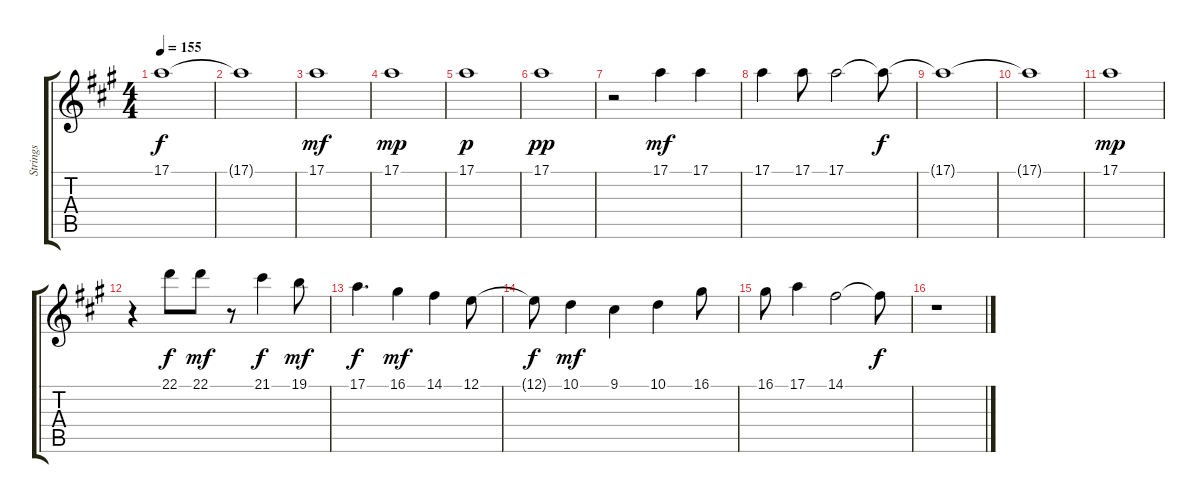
\track ("Strings" "Strings") {instrument stringensemble1}
\staff {score tabs}
\tuning (E4 B3 G3 D3 A2 E2) {hide}
\ts (4 4)
\tempo 155
\clef g2
\ks a
17.1{t}.1{dy f} |
17.1{t}.1 |
17.1.1{dy mf} |
17.1.1{dy mp} |
17.1.1{dy p} |
17.1.1{dy pp} |
r.2 17.1.4{dy mf} 17.1.4 |
17.1.4 17.1.8 17.1.2 17.1{t}.8{dy f} |
17.1{t}.1 |
17.1{t}.1 |
17.1.1{dy mp} |
r.4 22.1.8{dy f} 22.1.8{dy mf} r.8 21.1.4{dy f} 19.1.8{dy mf} |
17.1.4{d dy f} 16.1.4{dy mf} 14.1.4 12.1.8 |
12.1{t}.8{dy f} 10.1.4{dy mf} 9.1.4 10.1.4 16.1.8 |
16.1.8 17.1.4 14.1.2 14.1{t}.8{dy f} |
r.1
